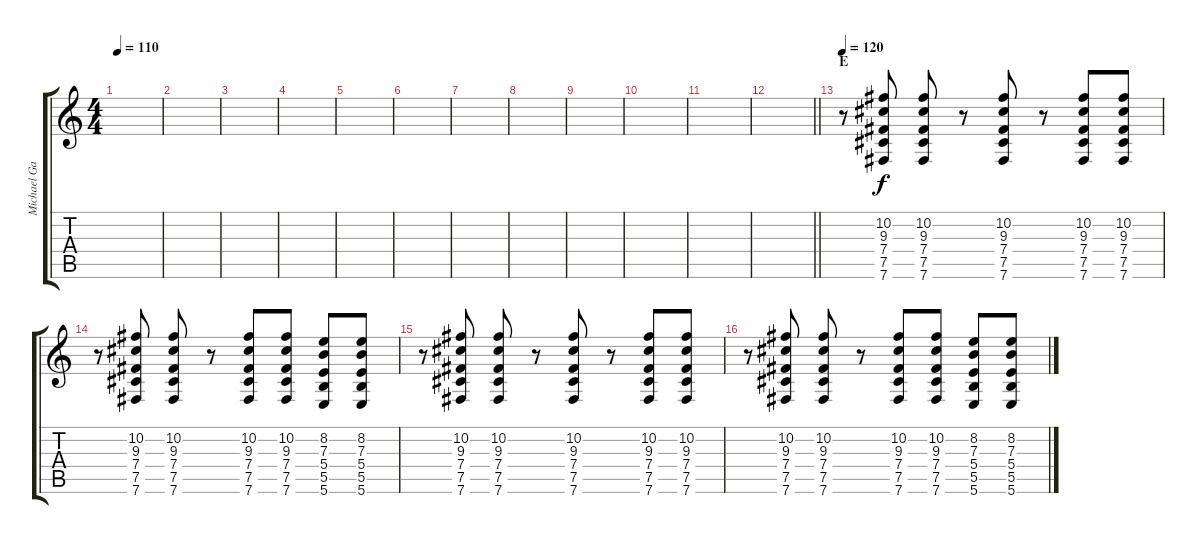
\track ("Michael Gallagher Clean" "Michael Ga") {instrument electricguitarjazz}
\staff {score tabs}
\tuning (Db4 Ab3 E3 B2 Gb2 B1) {hide}
\ts (4 4)
\tempo 110
\clef g2
\ks c
|
|
|
|
|
|
|
|
|
|
|
\barLineRight lightlight
|
\section ("" "E")
\tempo 120
r.8 (10.2 9.3 7.4 7.5 7.6).8 (10.2 9.3 7.4 7.5 7.6).8 r.8 (10.2 9.3 7.4 7.5 7.6).8 r.8 (10.2 9.3 7.4 7.5 7.6).8 (10.2 9.3 7.4 7.5 7.6).8 |
r.8 (10.2 9.3 7.4 7.5 7.6).8 (10.2 9.3 7.4 7.5 7.6).8 r.8 (10.2 9.3 7.4 7.5 7.6).8 (10.2 9.3 7.4 7.5 7.6).8 (8.2 7.3 5.4 5.5 5.6).8 (8.2 7.3 5.4 5.5 5.6).8 |
r.8 (10.2 9.3 7.4 7.5 7.6).8 (10.2 9.3 7.4 7.5 7.6).8 r.8 (10.2 9.3 7.4 7.5 7.6).8 r.8 (10.2 9.3 7.4 7.5 7.6).8 (10.2 9.3 7.4 7.5 7.6).8 |
r.8 (10.2 9.3 7.4 7.5 7.6).8 (10.2 9.3 7.4 7.5 7.6).8 r.8 (10.2 9.3 7.4 7.5 7.6).8 (10.2 9.3 7.4 7.5 7.6).8 (8.2 7.3 5.4 5.5 5.6).8 (8.2 7.3 5.4 5.5 5.6).8
